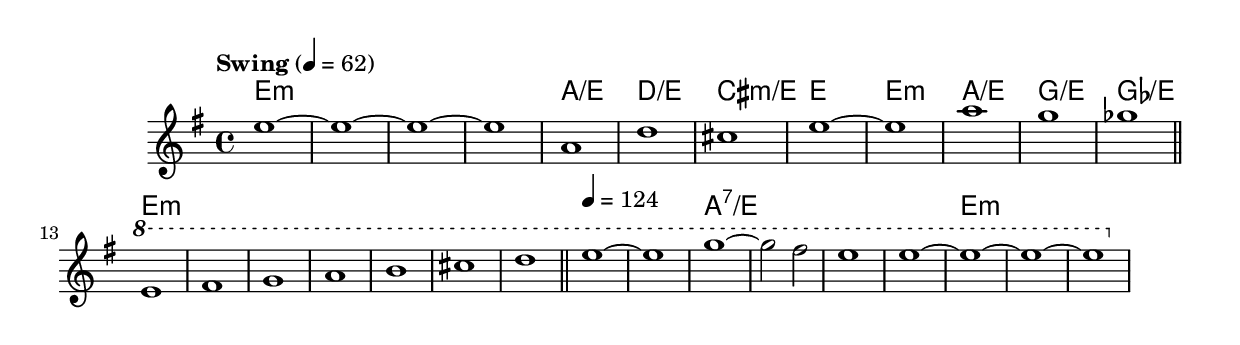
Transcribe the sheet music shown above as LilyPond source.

\version "2.22"


harmonies = \chordmode {
  \set majorSevenSymbol = \markup { maj7 }
  \set noChordSymbol = "" 

  e1:m r r r
  a:/e
  d:/e
  cis:m/e
  e1
  e1:m
  a:/e
  g:/e
  ges:/e

  e1:m r r r r r r
  r r
  a:7/e r r r
  e1:m r r r
  
}

rhythms = \relative c' {
  \key e \minor
  \time 4/4 
  \tempo \markup {
    Swing
  } 4 = 62

  % C1
  e'1~ e~ e~ e
  a, d cis e~ e a g ges
  
  \bar "||"
  \break

  % C2
  \ottava #1
  e1 fis g a b cis d
  \bar "||" 
  \tempo 4 = 124
  e~ e
  g~ g2 fis2 e1
  e~ e~ e~ e
  \ottava #0
}

<<
  \new ChordNames \harmonies
  \new Staff \rhythms
>>